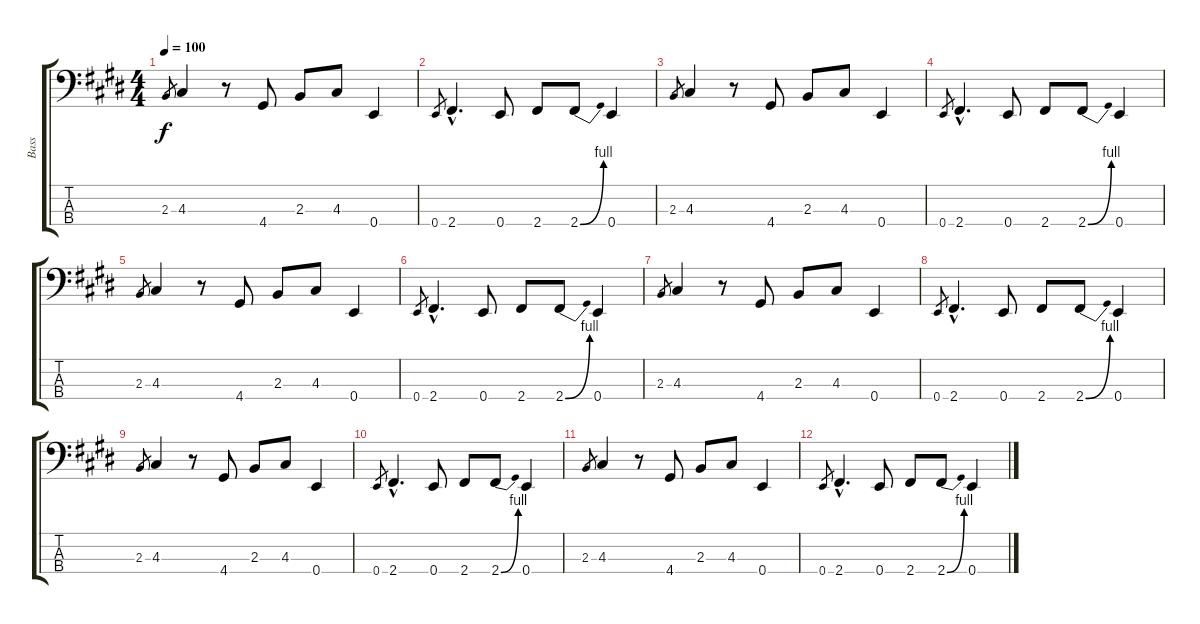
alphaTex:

\track ("Bass" "Bass") {instrument electricbassfinger}
\staff {score tabs}
\tuning (G2 D2 A1 E1) {hide}
\ts (4 4)
\tempo 100
\clef f4
\ks c#minor
2.3.8{gr dy f} 4.3.4 r.8 4.4.8 2.3.8 4.3.8 0.4.4 |
0.4.8{gr} 2.4{hac}.4{d} 0.4.8 2.4.8 2.4{be (bend 0 0 60 4)}.8 0.4.4 |
2.3.8{gr} 4.3.4 r.8 4.4.8 2.3.8 4.3.8 0.4.4 |
0.4.8{gr} 2.4{hac}.4{d} 0.4.8 2.4.8 2.4{be (bend 0 0 60 4)}.8 0.4.4 |
2.3.8{gr} 4.3.4 r.8 4.4.8 2.3.8 4.3.8 0.4.4 |
0.4.8{gr} 2.4{hac}.4{d} 0.4.8 2.4.8 2.4{be (bend 0 0 60 4)}.8 0.4.4 |
2.3.8{gr} 4.3.4 r.8 4.4.8 2.3.8 4.3.8 0.4.4 |
0.4.8{gr} 2.4{hac}.4{d} 0.4.8 2.4.8 2.4{be (bend 0 0 60 4)}.8 0.4.4 |
2.3.8{gr} 4.3.4 r.8 4.4.8 2.3.8 4.3.8 0.4.4 |
0.4.8{gr} 2.4{hac}.4{d} 0.4.8 2.4.8 2.4{be (bend 0 0 60 4)}.8 0.4.4 |
2.3.8{gr} 4.3.4 r.8 4.4.8 2.3.8 4.3.8 0.4.4 |
0.4.8{gr} 2.4{hac}.4{d} 0.4.8 2.4.8 2.4{be (bend 0 0 60 4)}.8 0.4.4
